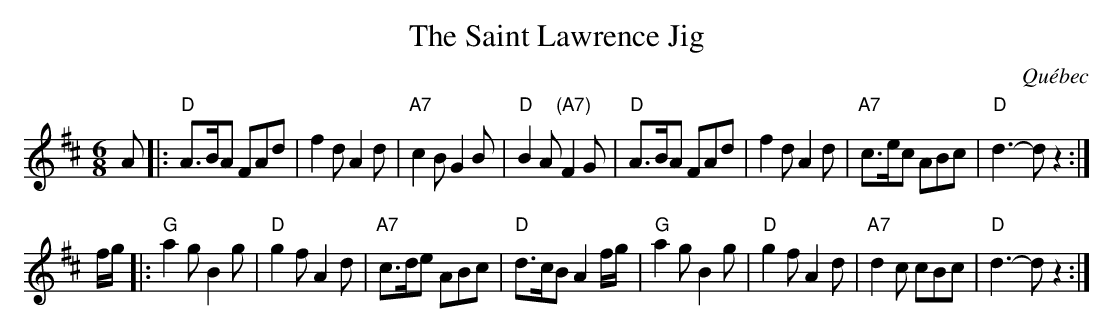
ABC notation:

X:1
T: The Saint Lawrence Jig
O: Qu\'ebec
M: 6/8
L: 1/8
K: D
A |: "D"A>BA FAd | f2d A2d | "A7"c2B G2B | "D"B2A "(A7)"F2G \
| "D"A>BA FAd | f2d A2d | "A7"c>ec ABc | "D"d3- dz2 :|
f/g/ \
|: "G"a2g B2g | "D"g2f A2d | "A7"c>de ABc | "D"d>cB A2f/g/ \
| "G"a2g B2g | "D"g2f A2d | "A7"d2c cBc | "D"d3- dz2 :|
